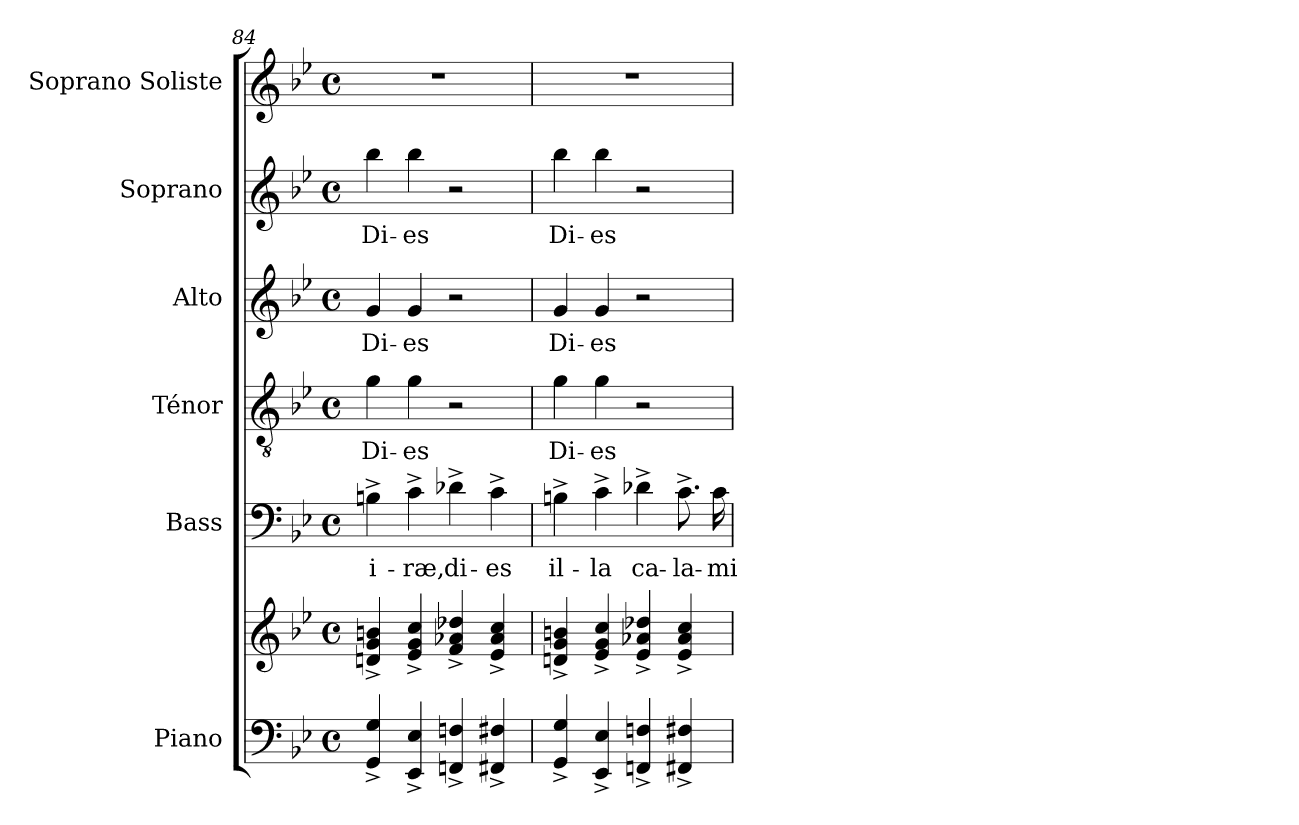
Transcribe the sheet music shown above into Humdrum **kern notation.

**kern	**kern	**kern	**text	**kern	**text	**kern	**text	**kern	**text	**kern
*part6	*part6	*part5	*part5	*part4	*part4	*part3	*part3	*part2	*part2	*part1
*staff7	*staff6	*staff5	*staff5	*staff4	*staff4	*staff3	*staff3	*staff2	*staff2	*staff1
*I"Piano	*	*I"Bass	*	*I"Ténor	*	*I"Alto	*	*I"Soprano	*	*I"Soprano Soliste
*I'Pno.	*	*I'B.	*	*I'T.	*	*I'A.	*	*I'S.	*	*
*clefF4	*clefG2	*clefF4	*	*clefGv2	*	*clefG2	*	*clefG2	*	*clefG2
*	*	*	*	*	*	*	*	*ITrd2c3	*	*
*k[b-e-]	*k[b-e-]	*k[b-e-]	*	*k[b-e-]	*	*k[b-e-]	*	*k[f#]	*	*k[b-e-]
*M4/4	*M4/4	*M4/4	*	*M4/4	*	*M4/4	*	*M4/4	*	*M4/4
*met(c)	*met(c)	*met(c)	*	*met(c)	*	*met(c)	*	*met(c)	*	*met(c)
=84	=84	=84	=84	=84	=84	=84	=84	=84	=84	=84
4GG/^ 4G/^	4dn/^ 4g/^ 4bn/^	4Bn^\	i-	4g\	Di-	4g/	Di-	4ggi\	Di-	1r
4EE-/^ 4E-/^	4e-/^ 4g/^ 4cc/^	4c^\	-ræ,	4g\	-es	4g/	-es	4ggi\	-es	.
4FFn/^ 4Fn/^	4f/^ 4a-X/^ 4dd-X/^	4d-X^\	di-	2r	.	2r	.	2r	.	.
4FF#X/^ 4F#X/^	4e-/^ 4a-/^ 4cc/^	4c^\	-es	.	.	.	.	.	.	.
=85	=85	=85	=85	=85	=85	=85	=85	=85	=85	=85
4GG/^ 4G/^	4dn/^ 4g/^ 4bn/^	4Bn^\	il-	4g\	Di-	4g/	Di-	4ggi\	Di-	1r
4EE-/^ 4E-/^	4e-/^ 4g/^ 4cc/^	4c^\	-la	4g\	-es	4g/	-es	4ggi\	-es	.
4FFn/^ 4Fn/^	4e-/^ 4a-X/^ 4dd-X/^	4d-X^\	ca-	2r	.	2r	.	2r	.	.
4FF#X/^ 4F#X/^	4e-/^ 4a-/^ 4cc/^	8.c^\	-la-	.	.	.	.	.	.	.
.	.	16c\	-mi-	.	.	.	.	.	.	.
=	=	=	=	=	=	=	=	=	=	=
*-	*-	*-	*-	*-	*-	*-	*-	*-	*-	*-
